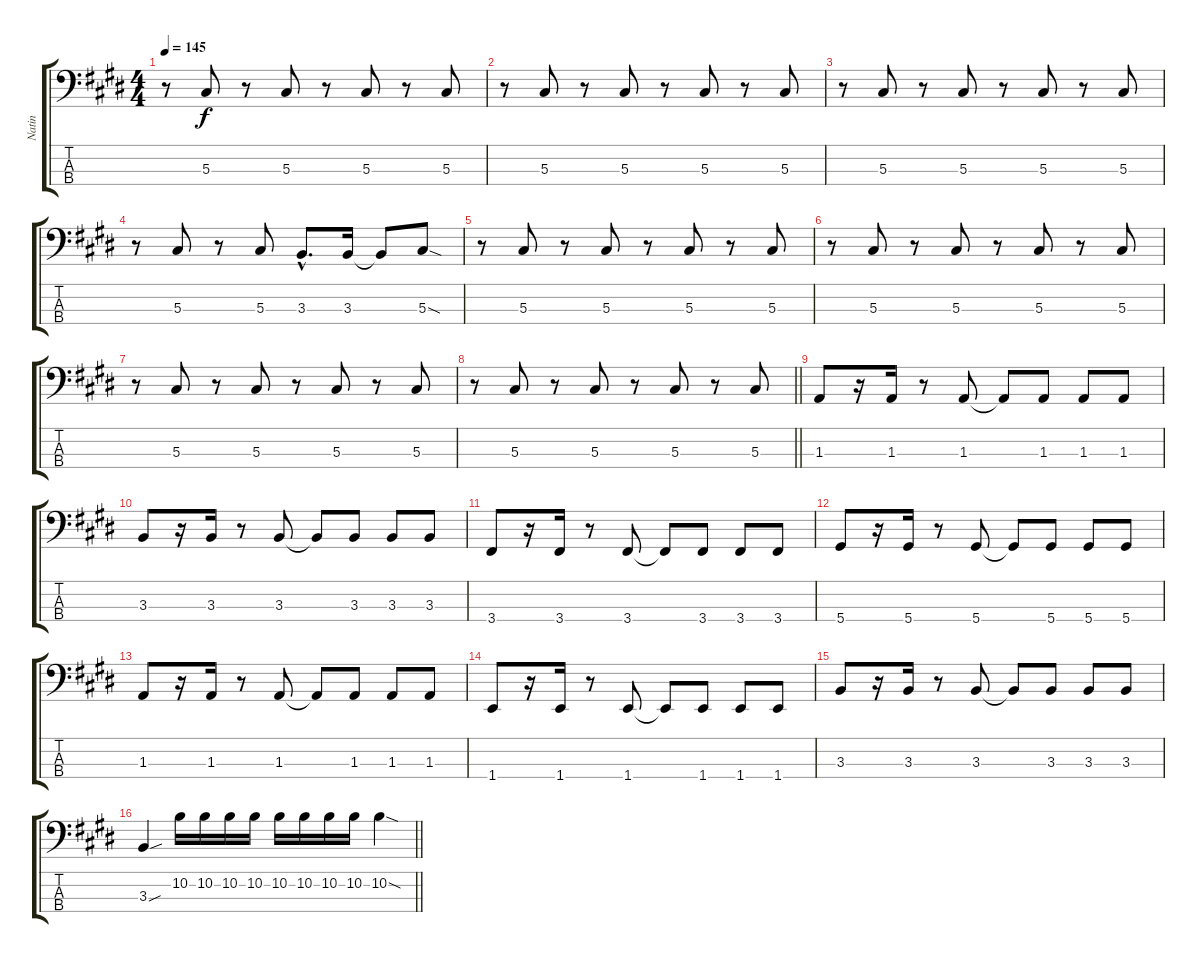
\track ("Natin" "Natin") {instrument electricbasspick}
\staff {score tabs}
\tuning (Gb2 Db2 Ab1 Eb1) {hide}
\ts (4 4)
\tempo 145
\clef f4
\ks c#minor
r.8{dy f} 5.3.8 r.8 5.3.8 r.8 5.3.8 r.8 5.3.8 |
r.8 5.3.8 r.8 5.3.8 r.8 5.3.8 r.8 5.3.8 |
r.8 5.3.8 r.8 5.3.8 r.8 5.3.8 r.8 5.3.8 |
r.8 5.3.8 r.8 5.3.8 3.3{hac}.8{d} 3.3.16 3.3{t}.8 5.3{sod}.8 |
r.8 5.3.8 r.8 5.3.8 r.8 5.3.8 r.8 5.3.8 |
r.8 5.3.8 r.8 5.3.8 r.8 5.3.8 r.8 5.3.8 |
r.8 5.3.8 r.8 5.3.8 r.8 5.3.8 r.8 5.3.8 |
\barLineRight lightlight
r.8 5.3.8 r.8 5.3.8 r.8 5.3.8 r.8 5.3.8 |
1.3.8 r.16 1.3.16 r.8 1.3.8 1.3{t}.8 1.3.8 1.3.8 1.3.8 |
3.3.8 r.16 3.3.16 r.8 3.3.8 3.3{t}.8 3.3.8 3.3.8 3.3.8 |
3.4.8 r.16 3.4.16 r.8 3.4.8 3.4{t}.8 3.4.8 3.4.8 3.4.8 |
5.4.8 r.16 5.4.16 r.8 5.4.8 5.4{t}.8 5.4.8 5.4.8 5.4.8 |
1.3.8 r.16 1.3.16 r.8 1.3.8 1.3{t}.8 1.3.8 1.3.8 1.3.8 |
1.4.8 r.16 1.4.16 r.8 1.4.8 1.4{t}.8 1.4.8 1.4.8 1.4.8 |
3.3.8 r.16 3.3.16 r.8 3.3.8 3.3{t}.8 3.3.8 3.3.8 3.3.8 |
\barLineRight lightlight
3.3{sou}.4 10.2.16 10.2.16 10.2.16 10.2.16 10.2.16 10.2.16 10.2.16 10.2.16 10.2{sod}.4
